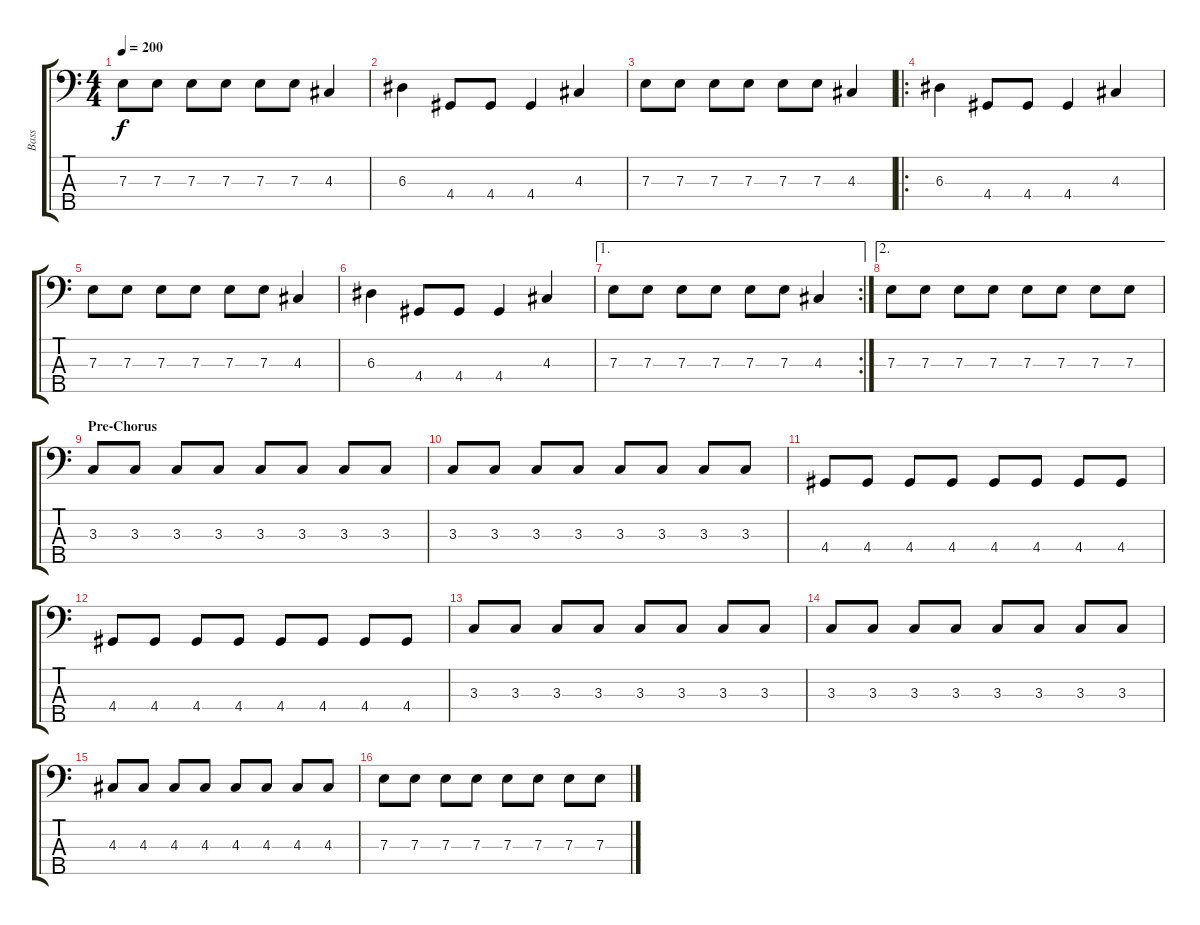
\track ("Bass" "Bass") {instrument electricbassfinger}
\staff {score tabs}
\tuning (G2 D2 A1 E1 B0) {hide}
\ts (4 4)
\tempo 200
\clef f4
\ks c
7.3.8{dy f} 7.3.8 7.3.8 7.3.8 7.3.8 7.3.8 4.3.4 |
6.3.4 4.4.8 4.4.8 4.4.4 4.3.4 |
7.3.8 7.3.8 7.3.8 7.3.8 7.3.8 7.3.8 4.3.4 |
\ro
6.3.4 4.4.8 4.4.8 4.4.4 4.3.4 |
7.3.8 7.3.8 7.3.8 7.3.8 7.3.8 7.3.8 4.3.4 |
6.3.4 4.4.8 4.4.8 4.4.4 4.3.4 |
\ae 1
\rc 2
7.3.8 7.3.8 7.3.8 7.3.8 7.3.8 7.3.8 4.3.4 |
\ae 2
7.3.8 7.3.8 7.3.8 7.3.8 7.3.8 7.3.8 7.3.8 7.3.8 |
\section ("" "Pre-Chorus")
3.3.8 3.3.8 3.3.8 3.3.8 3.3.8 3.3.8 3.3.8 3.3.8 |
3.3.8 3.3.8 3.3.8 3.3.8 3.3.8 3.3.8 3.3.8 3.3.8 |
4.4.8 4.4.8 4.4.8 4.4.8 4.4.8 4.4.8 4.4.8 4.4.8 |
4.4.8 4.4.8 4.4.8 4.4.8 4.4.8 4.4.8 4.4.8 4.4.8 |
3.3.8 3.3.8 3.3.8 3.3.8 3.3.8 3.3.8 3.3.8 3.3.8 |
3.3.8 3.3.8 3.3.8 3.3.8 3.3.8 3.3.8 3.3.8 3.3.8 |
4.3.8 4.3.8 4.3.8 4.3.8 4.3.8 4.3.8 4.3.8 4.3.8 |
7.3.8 7.3.8 7.3.8 7.3.8 7.3.8 7.3.8 7.3.8 7.3.8
